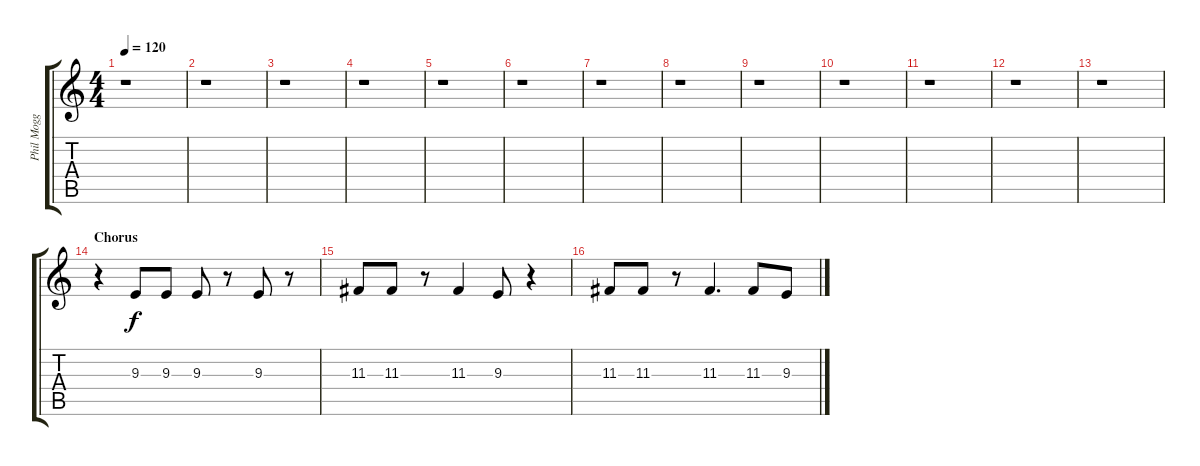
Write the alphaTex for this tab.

\track ("Phil Mogg" "Phil Mogg") {instrument lead2sawtooth}
\staff {score tabs}
\tuning (E4 B3 G3 D3 A2 E2) {hide}
\ts (4 4)
\tempo 120
\clef g2
\ks c
r.1{dy f} |
r.1 |
r.1 |
r.1 |
r.1 |
r.1 |
r.1 |
r.1 |
r.1 |
r.1 |
r.1 |
r.1 |
r.1 |
\section ("" "Chorus")
r.4 9.3.8 9.3.8 9.3.8 r.8 9.3.8 r.8 |
11.3.8 11.3.8 r.8 11.3.4 9.3.8 r.4 |
11.3.8 11.3.8 r.8 11.3.4{d} 11.3.8 9.3.8
